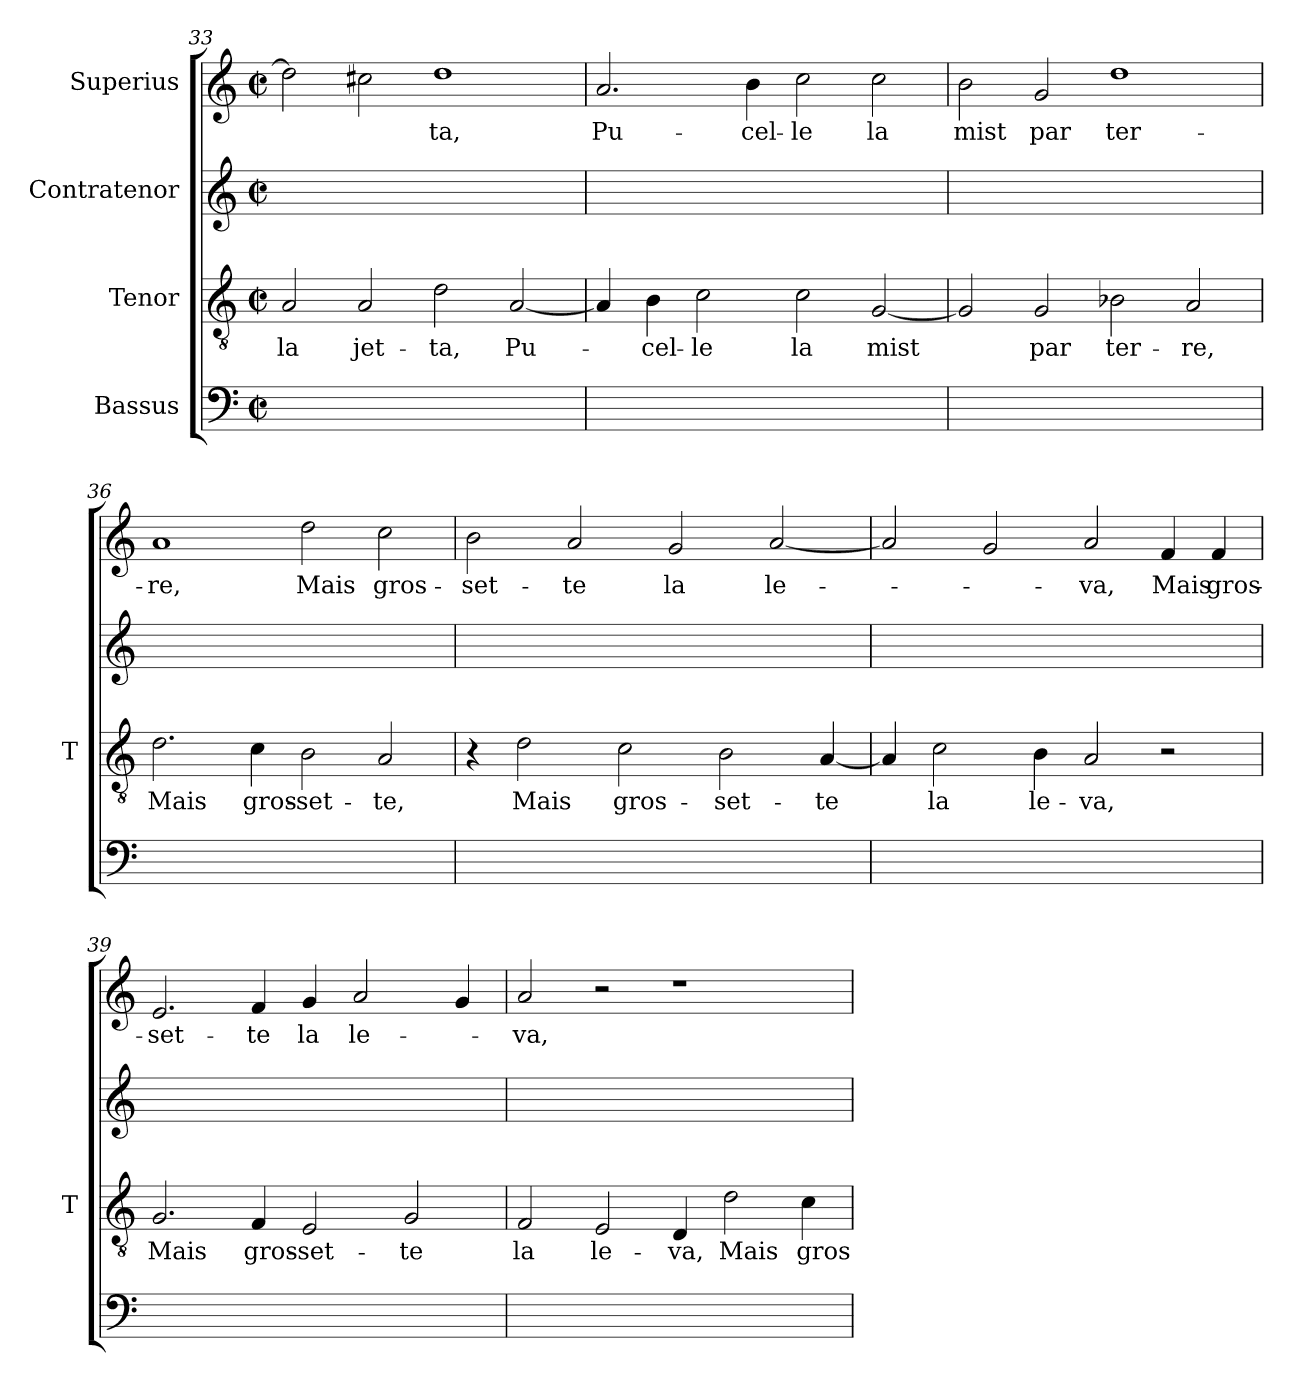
**kern	**kern	**text	**kern	**kern	**text
*part4	*part3	*part3	*part2	*part1	*part1
*staff4	*staff3	*staff3	*staff2	*staff1	*staff1
*I"Bassus	*I"Tenor	*	*I"Contratenor	*I"Superius	*
*	*I'T	*	*	*	*
*clefF4	*clefGv2	*	*clefG2	*clefG2	*
*k[]	*k[]	*	*k[]	*k[]	*
*C:	*C:	*	*C:	*C:	*
*M2/2	*M2/2	*	*M2/2	*M2/2	*
*met(c|)	*met(c|)	*	*met(c|)	*met(c|)	*
=33	=33	=33	=33	=33	=33
1ryy	2A	-la	1ryy	2dd]	.
.	2A	jet-	.	2cc#X	.
1ryy	2d	-ta,	1ryy	1dd	-ta,
.	[2A	Pu-	.	.	.
=34	=34	=34	=34	=34	=34
1ryy	4A]	.	1ryy	2.a	Pu-
.	4B	cel-	.	.	.
.	2c	-le	.	.	.
.	.	.	.	4b	cel-
1ryy	2c	-la	1ryy	2cc	-le
.	[2G	-mist	.	2cc	-la
=35	=35	=35	=35	=35	=35
1ryy	2G]	.	1ryy	2b	-mist
.	2G	-par	.	2g	-par
1ryy	2B-X	ter-	1ryy	1dd	ter-
.	2A	-re,	.	.	.
=36	=36	=36	=36	=36	=36
1ryy	2.d	-Mais	1ryy	1a	-re,
.	4c	gros-	.	.	.
1ryy	2B	set-	1ryy	2dd	-Mais
.	2A	-te,	.	2cc	gros-
!!LO:PB:g=z
=37	=37	=37	=37	=37	=37
1ryy	4r	.	1ryy	2b	set-
.	2d	-Mais	.	.	.
.	.	.	.	2a	-te
.	2c	gros-	.	.	.
1ryy	.	.	1ryy	2g	-la
.	2B	set-	.	.	.
.	.	.	.	[2a	le-
.	[4A	-te	.	.	.
=38	=38	=38	=38	=38	=38
1ryy	4A]	.	1ryy	2a]	.
.	2c	-la	.	.	.
.	.	.	.	2g	.
.	4B	le-	.	.	.
1ryy	2A	-va,	1ryy	2a	-va,
.	2r	.	.	4f	-Mais
.	.	.	.	4f	gros-
=39	=39	=39	=39	=39	=39
1ryy	2.G	-Mais	1ryy	2.e	set-
.	4F	gros-	.	4f	-te
1ryy	2E	set-	1ryy	4g	-la
.	.	.	.	2a	le-
.	2G	-te	.	.	.
.	.	.	.	4g	.
=40	=40	=40	=40	=40	=40
1ryy	2F	-la	1ryy	2a	-va,
.	2E	le-	.	2r	.
1ryy	4D	-va,	1ryy	1r	.
.	2d	-Mais	.	.	.
.	4c	gros-	.	.	.
=	=	=	=	=	=
*-	*-	*-	*-	*-	*-
